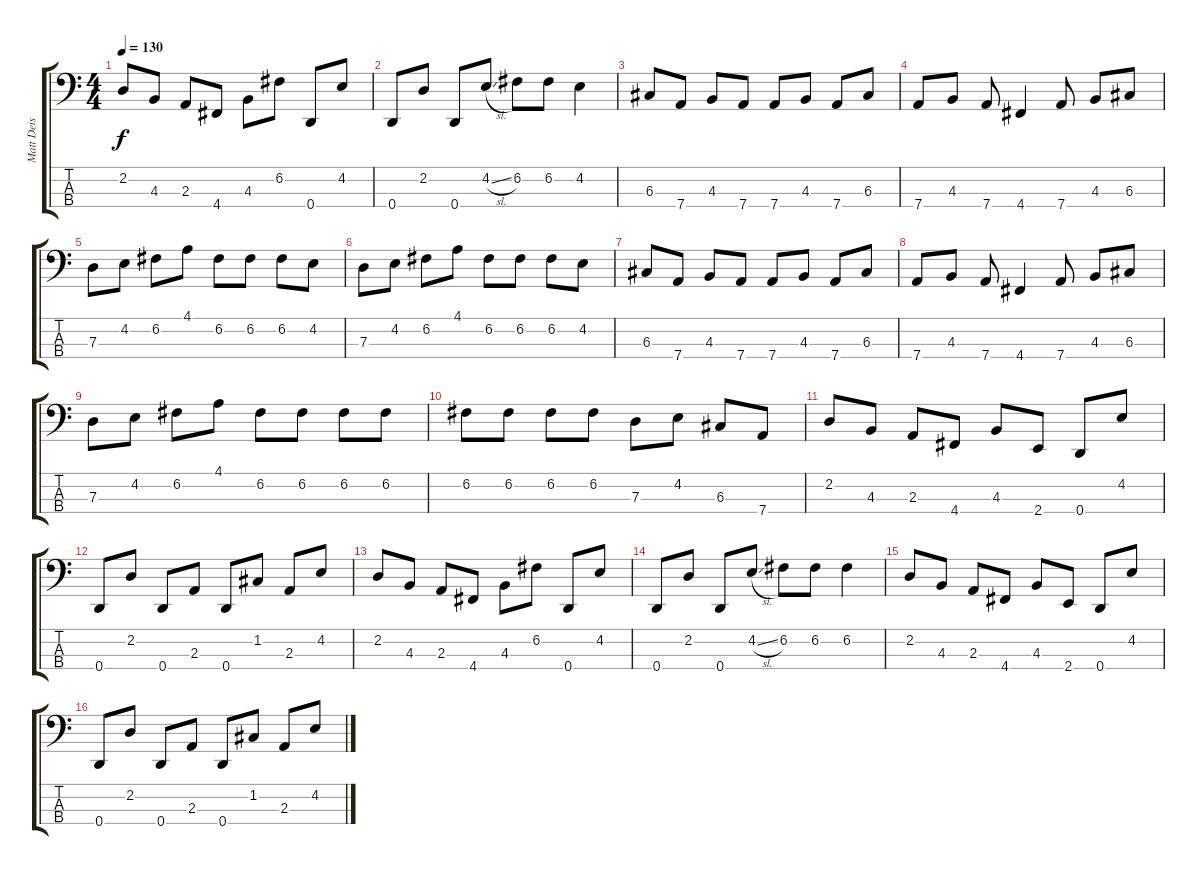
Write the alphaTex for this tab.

\track ("Matt Deis" "Matt Deis") {instrument electricbassfinger}
\staff {score tabs}
\tuning (F2 C2 G1 D1) {hide}
\ts (4 4)
\tempo 130
\clef f4
\ks c
2.2.8{dy f} 4.3.8 2.3.8 4.4.8 4.3.8 6.2.8 0.4.8 4.2.8 |
0.4.8 2.2.8 0.4.8 4.2{sl}.8 6.2.8 6.2.8 4.2.4 |
6.3.8 7.4.8 4.3.8 7.4.8 7.4.8 4.3.8 7.4.8 6.3.8 |
7.4.8 4.3.8 7.4.8 4.4.4 7.4.8 4.3.8 6.3.8 |
7.3.8 4.2.8 6.2.8 4.1.8 6.2.8 6.2.8 6.2.8 4.2.8 |
7.3.8 4.2.8 6.2.8 4.1.8 6.2.8 6.2.8 6.2.8 4.2.8 |
6.3.8 7.4.8 4.3.8 7.4.8 7.4.8 4.3.8 7.4.8 6.3.8 |
7.4.8 4.3.8 7.4.8 4.4.4 7.4.8 4.3.8 6.3.8 |
7.3.8 4.2.8 6.2.8 4.1.8 6.2.8 6.2.8 6.2.8 6.2.8 |
6.2.8 6.2.8 6.2.8 6.2.8 7.3.8 4.2.8 6.3.8 7.4.8 |
2.2.8 4.3.8 2.3.8 4.4.8 4.3.8 2.4.8 0.4.8 4.2.8 |
0.4.8 2.2.8 0.4.8 2.3.8 0.4.8 1.2.8 2.3.8 4.2.8 |
2.2.8 4.3.8 2.3.8 4.4.8 4.3.8 6.2.8 0.4.8 4.2.8 |
0.4.8 2.2.8 0.4.8 4.2{sl}.8 6.2.8 6.2.8 6.2.4 |
2.2.8 4.3.8 2.3.8 4.4.8 4.3.8 2.4.8 0.4.8 4.2.8 |
0.4.8 2.2.8 0.4.8 2.3.8 0.4.8 1.2.8 2.3.8 4.2.8
